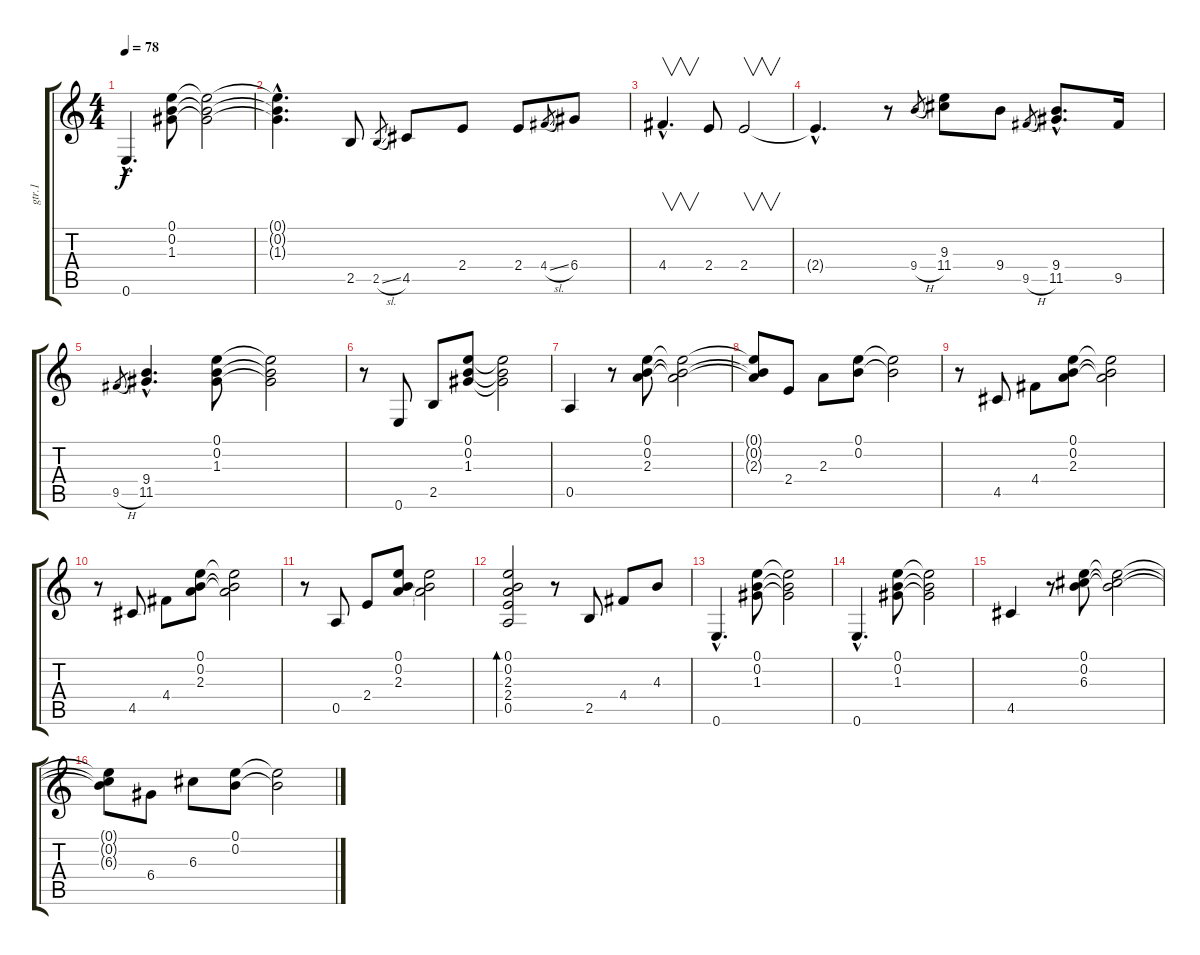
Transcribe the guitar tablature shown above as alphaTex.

\track ("gtr.1" "gtr.1") {instrument acousticguitarsteel}
\staff {score tabs}
\tuning (E4 B3 G3 D3 A2 E2) {hide}
\ts (4 4)
\tempo 78
\clef g2
\ks c
0.6{hac}.4{d dy f} (0.1 0.2 1.3).8 (0.1{t} 0.2{t} 1.3{t}).2 |
(0.1{hac t} 0.2{hac t} 1.3{hac t}).4{d} 2.5.8 2.5{sl}.8{gr} 4.5.8 2.4.8 2.4.8 4.4{sl}.8{gr} 6.4.8 |
4.4{hac}.4{v d} 2.4.8 2.4.2{v} |
2.4{hac t}.4{d} r.8 9.4{h}.8{gr} (9.3 11.4).8 9.4.8 9.5{h}.8{gr} (9.4{hac} 11.5{hac}).8{d} 9.5.16 |
9.5{h}.8{gr} (9.4{hac} 11.5{hac}).4{d} (0.1 0.2 1.3).8 (0.1{t} 0.2{t} 1.3{t}).2 |
r.8 0.6.8 2.5.8 (0.1 0.2 1.3).8 (0.1{t} 0.2{t} 1.3{t}).2 |
0.5.4 r.8 (0.1 0.2 2.3).8 (0.1{t} 0.2{t} 2.3{t}).2 |
(0.1{t} 0.2{t} 2.3{t}).8 2.4.8 2.3.8 (0.1 0.2).8 (0.1{t} 0.2{t}).2 |
r.8 4.5.8 4.4.8 (0.1 0.2 2.3).8 (0.1{t} 0.2{t} 2.3{t}).2 |
r.8 4.5.8 4.4.8 (0.1 0.2 2.3).8 (0.1{t} 0.2{t} 2.3{t}).2 |
r.8 0.5.8 2.4.8 (0.1 0.2 2.3).8 (0.1{t} 0.2{t} 2.3{t}).2 |
(0.1 0.2 2.3 2.4 0.5).2{bd 60} r.8 2.5.8 4.4.8 4.3.8 |
0.6{hac}.4{d} (0.1 0.2 1.3).8 (0.1{t} 0.2{t} 1.3{t}).2 |
0.6{hac}.4{d} (0.1 0.2 1.3).8 (0.1{t} 0.2{t} 1.3{t}).2 |
4.5.4 r.8 (0.1 0.2 6.3).8 (0.1{t} 0.2{t} 6.3{t}).2 |
(0.1{t} 0.2{t} 6.3{t}).8 6.4.8 6.3.8 (0.1 0.2).8 (0.1{t} 0.2{t}).2
